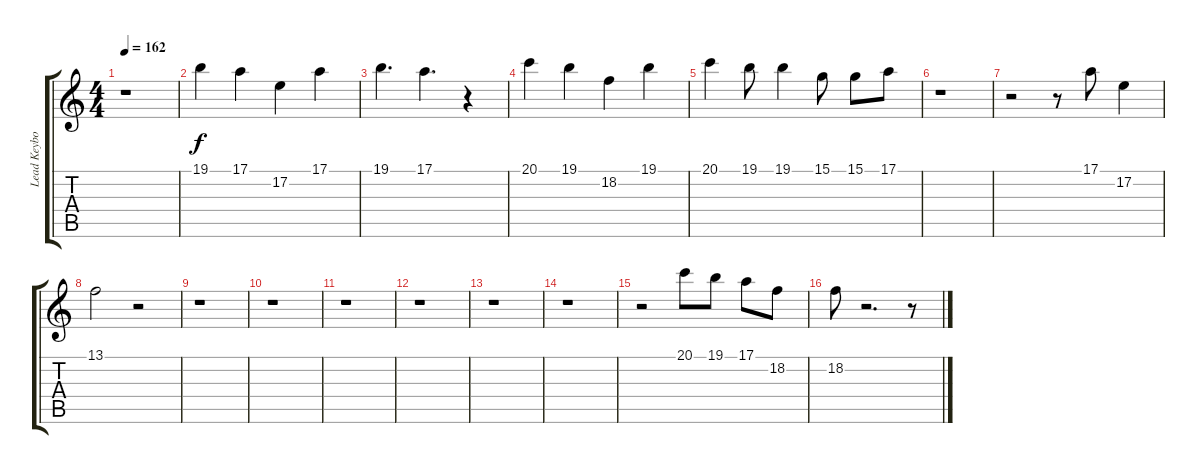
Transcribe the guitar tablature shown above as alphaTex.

\track ("Lead Keyboards" "Lead Keybo") {instrument fx8scifi}
\staff {score tabs}
\tuning (E4 B3 G3 D3 A2 E2) {hide}
\ts (4 4)
\tempo 162
\clef g2
\ks c
r.1{dy f instrument fx8scifi} |
19.1.4 17.1.4 17.2.4 17.1.4 |
19.1.4{d} 17.1.4{d} r.4 |
20.1.4 19.1.4 18.2.4 19.1.4 |
20.1.4 19.1.8 19.1.4 15.1.8 15.1.8 17.1.8 |
r.1 |
r.2 r.8 17.1.8 17.2.4 |
13.1.2 r.2 |
r.1 |
r.1 |
r.1 |
r.1 |
r.1 |
r.1 |
r.2{instrument stringensemble1} 20.1.8 19.1.8 17.1.8 18.2.8 |
18.2.8 r.2{d} r.8
